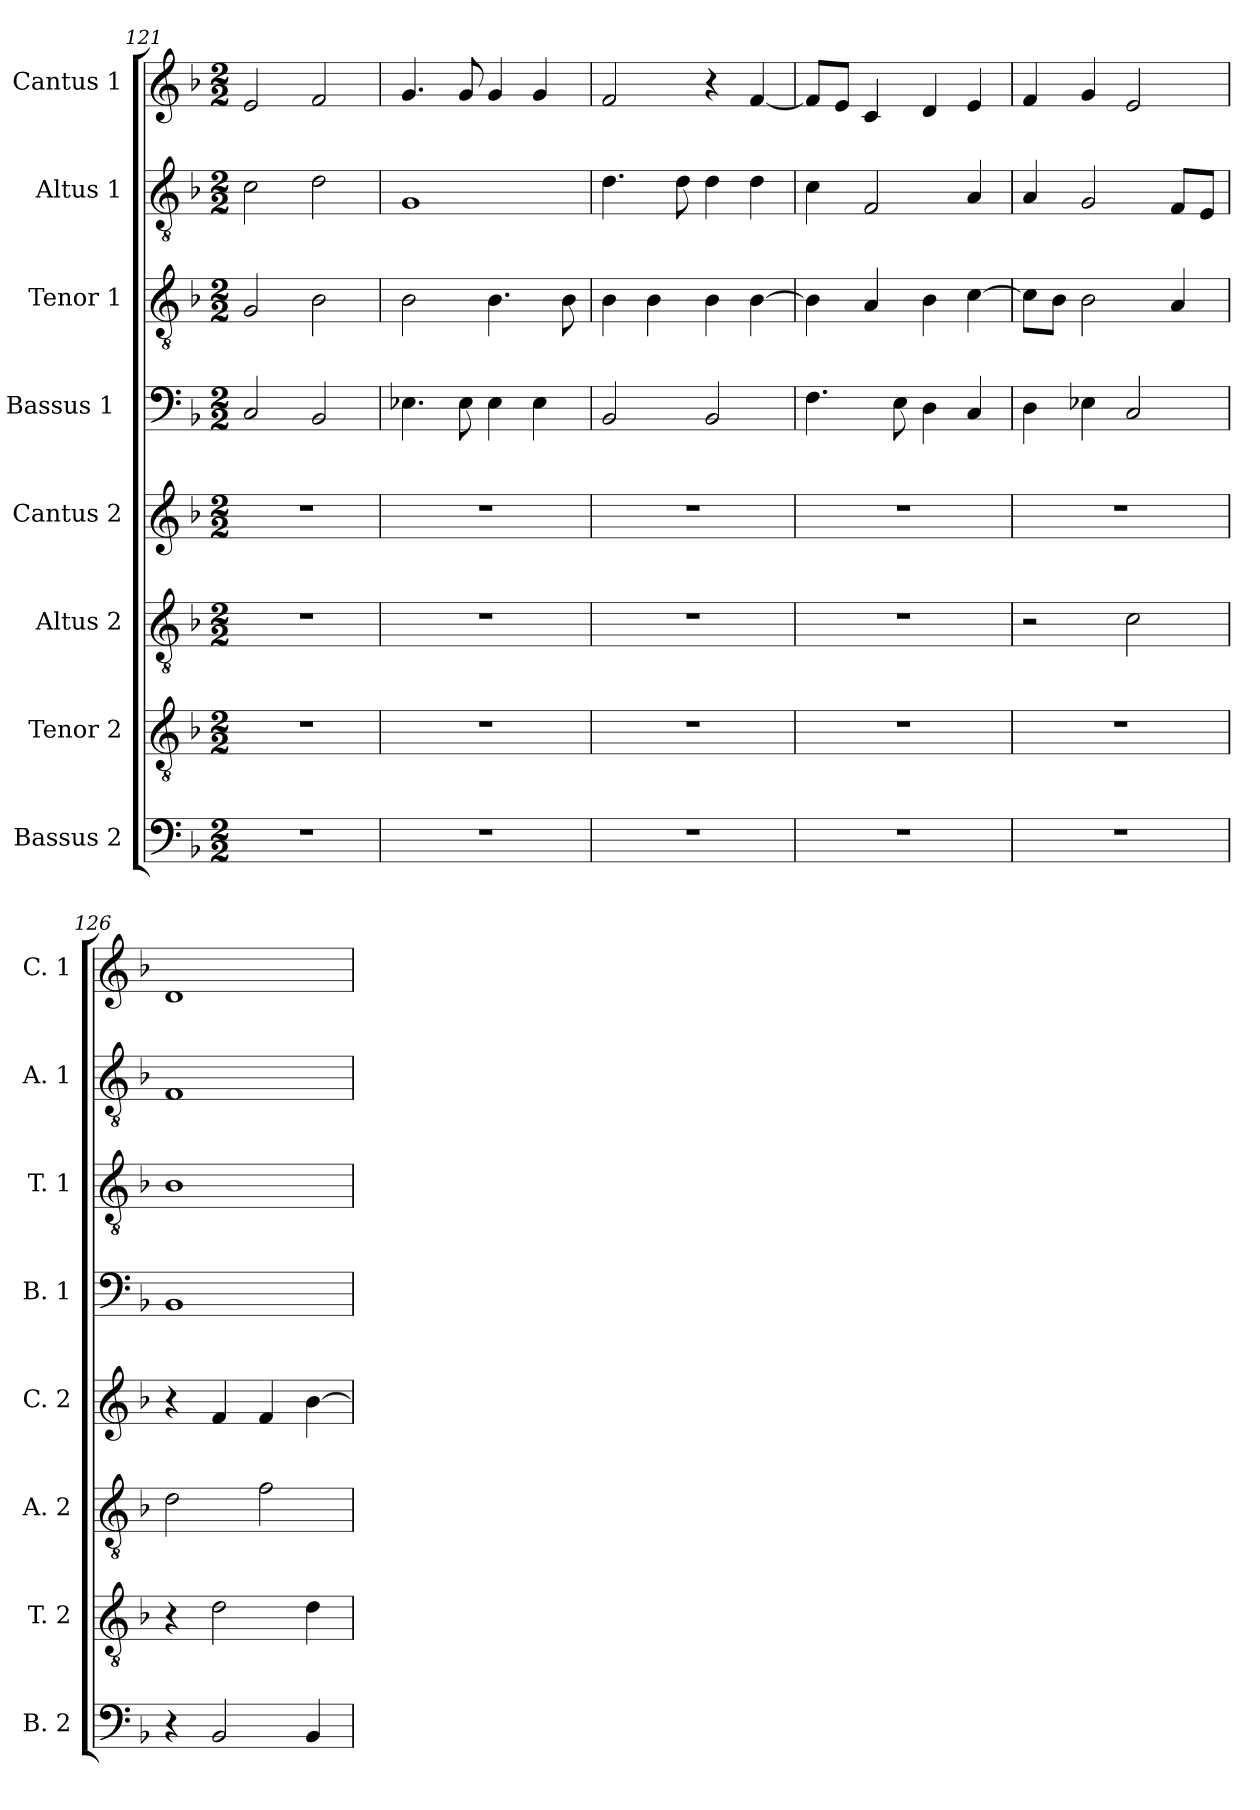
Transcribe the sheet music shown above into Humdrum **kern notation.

**kern	**kern	**kern	**kern	**kern	**kern	**kern	**kern
*part8	*part7	*part6	*part5	*part4	*part3	*part2	*part1
*staff8	*staff7	*staff6	*staff5	*staff4	*staff3	*staff2	*staff1
*I"Bassus 2	*I"Tenor 2	*I"Altus 2	*I"Cantus 2	*I"Bassus 1 	*I"Tenor 1	*I"Altus 1	*I"Cantus 1
*I'B. 2	*I'T. 2	*I'A. 2	*I'C. 2	*I'B. 1	*I'T. 1	*I'A. 1	*I'C. 1
*clefF4	*clefGv2	*clefGv2	*clefG2	*clefF4	*clefGv2	*clefGv2	*clefG2
*k[b-]	*k[b-]	*k[b-]	*k[b-]	*k[b-]	*k[b-]	*k[b-]	*k[b-]
*F:	*F:	*F:	*F:	*F:	*F:	*F:	*F:
*M2/2	*M2/2	*M2/2	*M2/2	*M2/2	*M2/2	*M2/2	*M2/2
=121	=121	=121	=121	=121	=121	=121	=121
1r	1r	1r	1r	2C/	2G/	2c\	2e/
.	.	.	.	2BB-/	2B-\	2d\	2f/
=122	=122	=122	=122	=122	=122	=122	=122
1r	1r	1r	1r	4.E-X\	2B-\	1G	4.g/
.	.	.	.	8E-\	.	.	8g/
.	.	.	.	4E-\	4.B-\	.	4g/
.	.	.	.	4E-\	.	.	4g/
.	.	.	.	.	8B-\	.	.
=123	=123	=123	=123	=123	=123	=123	=123
1r	1r	1r	1r	2BB-/	4B-\	4.d\	2f/
.	.	.	.	.	4B-\	.	.
.	.	.	.	.	.	8d\	.
.	.	.	.	2BB-/	4B-\	4d\	4r
.	.	.	.	.	[4B-\	4d\	[4f/
=124	=124	=124	=124	=124	=124	=124	=124
1r	1r	1r	1r	4.F\	4B-\]	4c\	8f/L]
.	.	.	.	.	.	.	8e/J
.	.	.	.	.	4A/	2F/	4c/
.	.	.	.	8E\	.	.	.
.	.	.	.	4D\	4B-\	.	4d/
.	.	.	.	4C/	[4c\	4A/	4e/
=125	=125	=125	=125	=125	=125	=125	=125
1r	1r	2r	1r	4D\	8c\L]	4A/	4f/
.	.	.	.	.	8B-\J	.	.
.	.	.	.	4E-X\	2B-\	2G/	4g/
.	.	2c\	.	2C/	.	.	2e/
.	.	.	.	.	4A/	8F/L	.
.	.	.	.	.	.	8E/J	.
=126	=126	=126	=126	=126	=126	=126	=126
4r	4r	2d\	4r	1BB-	1B-	1F	1d
2BB-/	2d\	.	4f/	.	.	.	.
.	.	2f\	4f/	.	.	.	.
4BB-/	4d\	.	[4b-\	.	.	.	.
=	=	=	=	=	=	=	=
*-	*-	*-	*-	*-	*-	*-	*-
